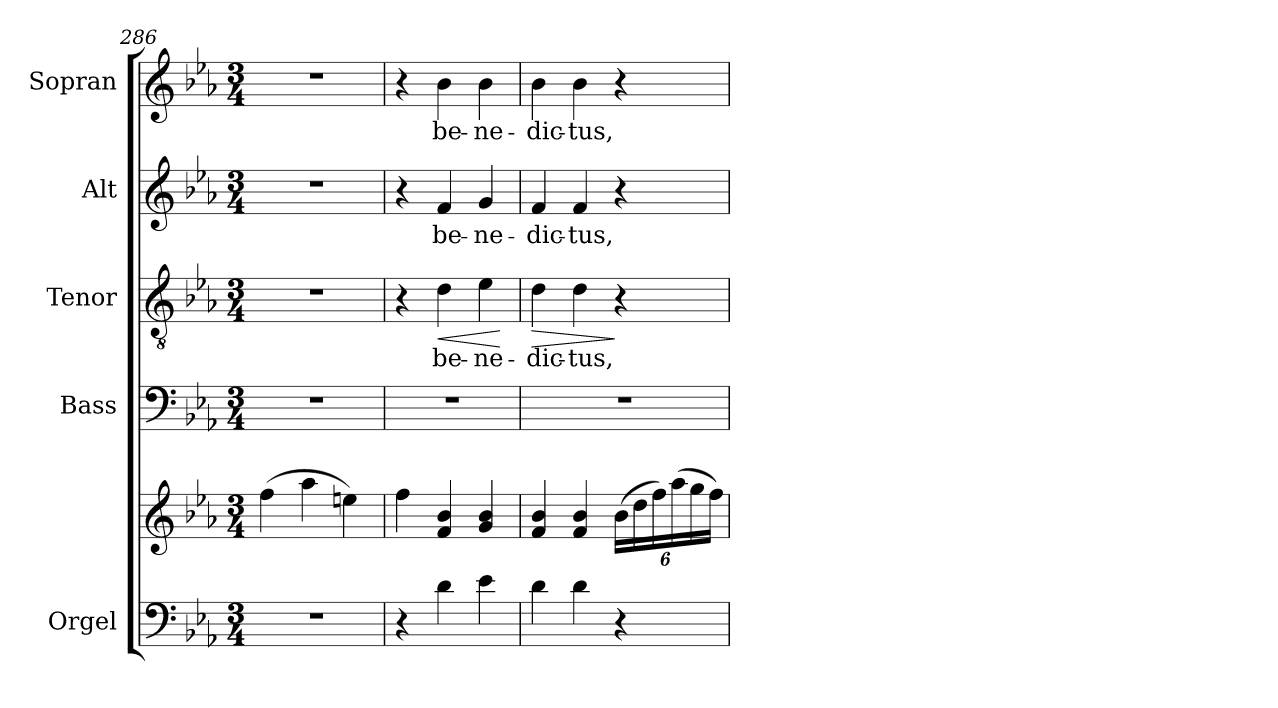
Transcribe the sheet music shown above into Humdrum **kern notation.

**kern	**kern	**kern	**kern	**text	**dynam	**kern	**text	**kern	**text
*part5	*part5	*part4	*part3	*part3	*part3	*part2	*part2	*part1	*part1
*staff6	*staff5	*staff4	*staff3	*staff3	*staff3	*staff2	*staff2	*staff1	*staff1
*I"Orgel	*	*I"Bass	*I"Tenor	*	*	*I"Alt	*	*I"Sopran	*
*I'Org.	*	*I'B.	*I'T.	*	*	*I'A.	*	*I'S.	*
*clefF4	*clefG2	*clefF4	*clefGv2	*	*	*clefG2	*	*clefG2	*
*k[b-e-a-]	*k[b-e-a-]	*k[b-e-a-]	*k[b-e-a-]	*	*	*k[b-e-a-]	*	*k[b-e-a-]	*
*E-:	*E-:	*E-:	*E-:	*	*	*E-:	*	*E-:	*
*M3/4	*M3/4	*M3/4	*M3/4	*	*	*M3/4	*	*M3/4	*
=286	=286	=286	=286	=286	=286	=286	=286	=286	=286
2.r	(>4ff\	2.r	2.r	.	.	2.r	.	2.r	.
.	4aa-\	.	.	.	.	.	.	.	.
.	4een\)	.	.	.	.	.	.	.	.
=287	=287	=287	=287	=287	=287	=287	=287	=287	=287
4r	4ff\	2.r	4r	.	.	4r	.	4r	.
!	!	!	!	!LO:LY:b	!LO:HP:b	!	!LO:LY:b	!	!LO:LY:b
4d\	4f/ 4b-/	.	4d\	be-	<	4f/	be-	4b-\	be-
!	!	!	!	!LO:LY:b	!	!	!LO:LY:b	!	!LO:LY:b
4e-\	4g/ 4b-/	.	4e-\	-ne-	.	4g/	-ne-	4b-\	-ne-
.	.	.	.	.	[	.	.	.	.
=288	=288	=288	=288	=288	=288	=288	=288	=288	=288
!	!	!	!	!LO:LY:b	!LO:HP:b	!	!LO:LY:b	!	!LO:LY:b
4d\	4f/ 4b-/	2.r	4d\	-dic-	>	4f/	-dic-	4b-\	-dic-
!	!	!	!	!LO:LY:b	!	!	!LO:LY:b	!	!LO:LY:b
4d\	4f/ 4b-/	.	4d\	-tus,	.	4f/	-tus,	4b-\	-tus,
4r	(>24b-\LL	.	4r	.	]	4r	.	4r	.
.	24dd\	.	.	.	.	.	.	.	.
.	24ff\)	.	.	.	.	.	.	.	.
.	(>24aa-\	.	.	.	.	.	.	.	.
.	24gg\	.	.	.	.	.	.	.	.
.	24ff\JJ)	.	.	.	.	.	.	.	.
=	=	=	=	=	=	=	=	=	=
*-	*-	*-	*-	*-	*-	*-	*-	*-	*-
